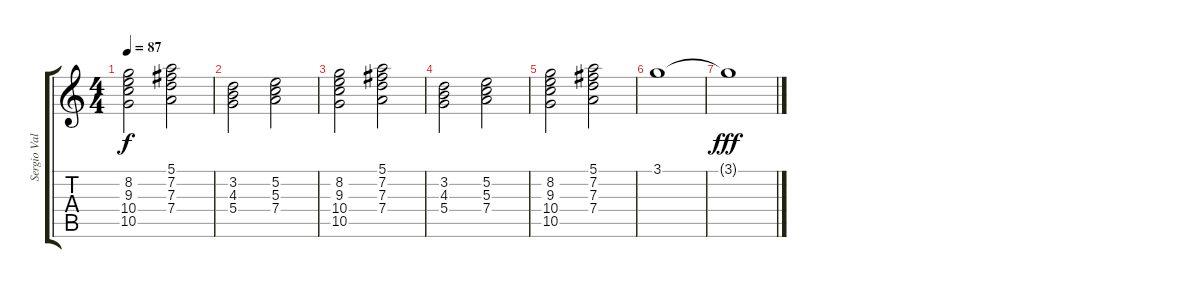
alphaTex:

\track ("Sergio Vallín" "Sergio Val") {instrument electricguitarclean}
\staff {score tabs}
\tuning (E4 B3 G3 D3 A2 E2) {hide}
\ts (4 4)
\tempo 87
\clef g2
\ks c
(8.2 9.3 10.4 10.5).2{dy f} (5.1 7.2 7.3 7.4).2 |
(3.2 4.3 5.4).2 (5.2 5.3 7.4).2 |
(8.2 9.3 10.4 10.5).2 (5.1 7.2 7.3 7.4).2 |
(3.2 4.3 5.4).2 (5.2 5.3 7.4).2 |
(8.2 9.3 10.4 10.5).2 (5.1 7.2 7.3 7.4).2 |
3.1.1 |
3.1{t}.1{dy fff}
